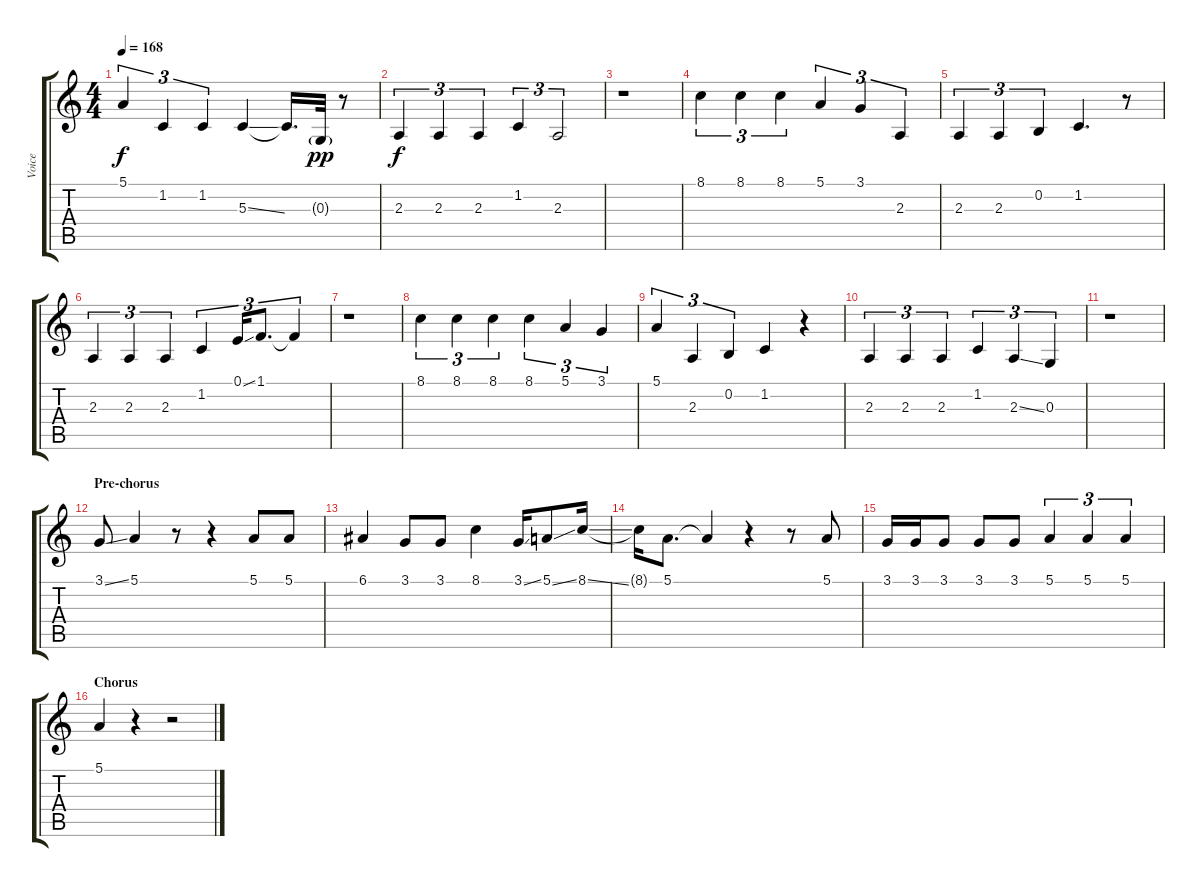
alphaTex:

\track ("Voice" "Voice") {instrument lead6voice}
\staff {score tabs}
\tuning (E4 B3 G3 D3 A2 E2) {hide}
\ts (4 4)
\tempo 168
\clef g2
\ks c
5.1.4{tu (3 2) dy f} 1.2.4{tu (3 2)} 1.2.4{tu (3 2)} 5.3{ss}.4 5.3{t}.16{d} 0.3{g}.32{dy pp} r.8 |
2.3.4{tu (3 2) dy f} 2.3.4{tu (3 2)} 2.3.4{tu (3 2)} 1.2.4{tu (3 2)} 2.3.2{tu (3 2)} |
r.1 |
8.1.4{tu (3 2)} 8.1.4{tu (3 2)} 8.1.4{tu (3 2)} 5.1.4{tu (3 2)} 3.1.4{tu (3 2)} 2.3.4{tu (3 2)} |
2.3.4{tu (3 2)} 2.3.4{tu (3 2)} 0.2.4{tu (3 2)} 1.2.4{d} r.8 |
2.3.4{tu (3 2)} 2.3.4{tu (3 2)} 2.3.4{tu (3 2)} 1.2.4{tu (3 2)} 0.1{ss}.16{tu (3 2)} 1.1.8{d tu (3 2)} 1.1{t}.4{tu (3 2)} |
r.1 |
8.1.4{tu (3 2)} 8.1.4{tu (3 2)} 8.1.4{tu (3 2)} 8.1.4{tu (3 2)} 5.1.4{tu (3 2)} 3.1.4{tu (3 2)} |
5.1.4{tu (3 2)} 2.3.4{tu (3 2)} 0.2.4{tu (3 2)} 1.2.4 r.4 |
2.3.4{tu (3 2)} 2.3.4{tu (3 2)} 2.3.4{tu (3 2)} 1.2.4{tu (3 2)} 2.3{ss}.4{tu (3 2)} 0.3.4{tu (3 2)} |
r.1 |
\section ("" "Pre-chorus")
3.1{ss}.8 5.1.4 r.8 r.4 5.1.8 5.1.8 |
6.1.4 3.1.8 3.1.8 8.1.4 3.1{ss}.16 5.1{ss}.8 8.1{ss}.16 |
8.1{t}.16 5.1.8{d} 5.1{t}.4 r.4 r.8 5.1.8 |
3.1.16 3.1.16 3.1.8 3.1.8 3.1.8 5.1.4{tu (3 2)} 5.1.4{tu (3 2)} 5.1.4{tu (3 2)} |
\section ("" "Chorus")
5.1.4 r.4 r.2
